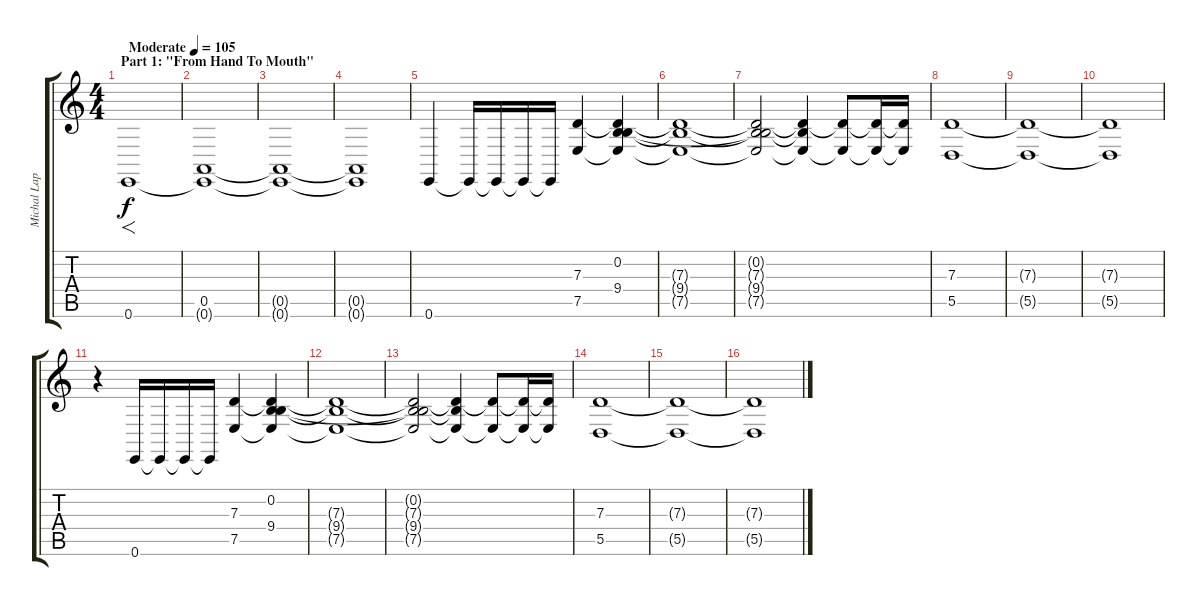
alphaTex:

\track ("Michal Lapaj/Overdubs" "Michal Lap") {instrument stringensemble1}
\staff {score tabs}
\tuning (E4 B3 G3 D3 A2 E2) {hide}
\ts (4 4)
\section ("" "Part 1: \"From Hand To Mouth\"")
\tempo (105 "Moderate")
\clef g2
\ks c
0.6.1{f dy f instrument stringensemble1} |
(0.5 0.6{t}).1 |
(0.5{t} 0.6{t}).1 |
(0.5{t} 0.6{t}).1 |
0.6.4 0.6{t}.16 0.6{t}.16 0.6{t}.16 0.6{t}.16{volume 0} (7.3 7.5).4{volume 10} (0.2 7.3{t} 9.4 7.5{t}).4 |
(7.3{t} 9.4{t} 7.5{t}).1 |
(0.2{t} 7.3{t} 9.4{t} 7.5{t}).2 (7.3{t} 9.4{t} 7.5{t}).4 (7.3{t} 7.5{t}).8{volume 0} (7.3{t} 7.5{t}).16 (7.3{t} 7.5{t}).16 |
(7.3 5.5).1{volume 10} |
(7.3{t} 5.5{t}).1 |
(7.3{t} 5.5{t}).1 |
r.4 0.6.16 0.6{t}.16 0.6{t}.16 0.6{t}.16{volume 0} (7.3 7.5).4{volume 10} (0.2 7.3{t} 9.4 7.5{t}).4 |
(7.3{t} 9.4{t} 7.5{t}).1 |
(0.2{t} 7.3{t} 9.4{t} 7.5{t}).2 (7.3{t} 9.4{t} 7.5{t}).4 (7.3{t} 7.5{t}).8{volume 0} (7.3{t} 7.5{t}).16 (7.3{t} 7.5{t}).16 |
(7.3 5.5).1{volume 10} |
(7.3{t} 5.5{t}).1 |
(7.3{t} 5.5{t}).1
